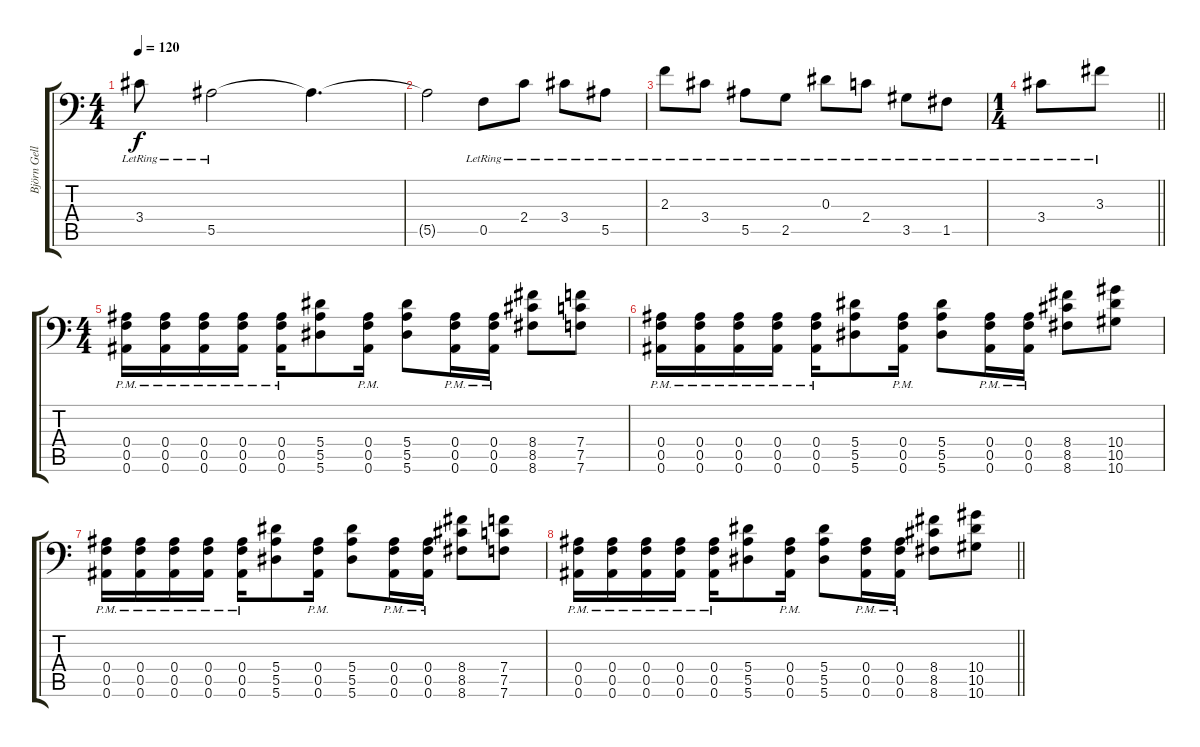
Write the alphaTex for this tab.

\track ("Björn Gellotte" "Björn Gell") {instrument distortionguitar}
\staff {score tabs}
\tuning (C4 G3 Eb3 Bb2 F2 Bb1) {hide}
\ts (4 4)
\tempo 120
\clef f4
\ks c
3.4{lr}.8{dy f} 5.5{lr}.2 5.5{t}.4{d} |
5.5{t}.2 0.5{lr}.8 2.4{lr}.8 3.4{lr}.8 5.5{lr}.8 |
2.3{lr}.8 3.4{lr}.8 5.5{lr}.8 2.5{lr}.8 0.3{lr}.8 2.4{lr}.8 3.5{lr}.8 1.5{lr}.8 |
\ts (1 4)
\barLineRight lightlight
3.4{lr}.8 3.3{lr}.8 |
\ts (4 4)
(0.4{pm} 0.5{pm} 0.6{pm}).16{instrument distortionguitar} (0.4{pm} 0.5{pm} 0.6{pm}).16 (0.4{pm} 0.5{pm} 0.6{pm}).16 (0.4{pm} 0.5{pm} 0.6{pm}).16 (0.4{pm} 0.5{pm} 0.6{pm}).16 (5.4 5.5 5.6).8 (0.4{pm} 0.5{pm} 0.6{pm}).16 (5.4 5.5 5.6).8 (0.4{pm} 0.5{pm} 0.6{pm}).16 (0.4{pm} 0.5{pm} 0.6{pm}).16 (8.4 8.5 8.6).8 (7.4 7.5 7.6).8 |
(0.4{pm} 0.5{pm} 0.6{pm}).16 (0.4{pm} 0.5{pm} 0.6{pm}).16 (0.4{pm} 0.5{pm} 0.6{pm}).16 (0.4{pm} 0.5{pm} 0.6{pm}).16 (0.4{pm} 0.5{pm} 0.6{pm}).16 (5.4 5.5 5.6).8 (0.4{pm} 0.5{pm} 0.6{pm}).16 (5.4 5.5 5.6).8 (0.4{pm} 0.5{pm} 0.6{pm}).16 (0.4{pm} 0.5{pm} 0.6{pm}).16 (8.4 8.5 8.6).8 (10.4 10.5 10.6).8 |
(0.4{pm} 0.5{pm} 0.6{pm}).16 (0.4{pm} 0.5{pm} 0.6{pm}).16 (0.4{pm} 0.5{pm} 0.6{pm}).16 (0.4{pm} 0.5{pm} 0.6{pm}).16 (0.4{pm} 0.5{pm} 0.6{pm}).16 (5.4 5.5 5.6).8 (0.4{pm} 0.5{pm} 0.6{pm}).16 (5.4 5.5 5.6).8 (0.4{pm} 0.5{pm} 0.6{pm}).16 (0.4{pm} 0.5{pm} 0.6{pm}).16 (8.4 8.5 8.6).8 (7.4 7.5 7.6).8 |
\barLineRight lightlight
(0.4{pm} 0.5{pm} 0.6{pm}).16 (0.4{pm} 0.5{pm} 0.6{pm}).16 (0.4{pm} 0.5{pm} 0.6{pm}).16 (0.4{pm} 0.5{pm} 0.6{pm}).16 (0.4{pm} 0.5{pm} 0.6{pm}).16 (5.4 5.5 5.6).8 (0.4{pm} 0.5{pm} 0.6{pm}).16 (5.4 5.5 5.6).8 (0.4{pm} 0.5{pm} 0.6{pm}).16 (0.4{pm} 0.5{pm} 0.6{pm}).16 (8.4 8.5 8.6).8 (10.4 10.5 10.6).8
